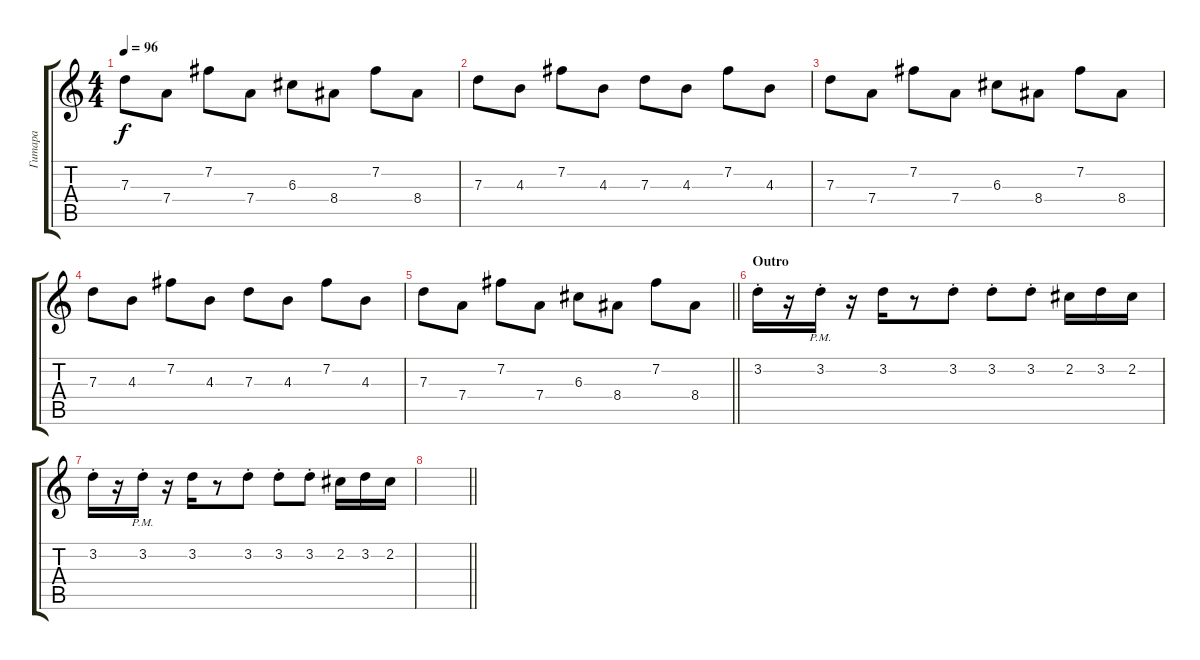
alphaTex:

\track ("Гитара" "Гитара") {instrument overdrivenguitar}
\staff {score tabs}
\tuning (E4 B3 G3 D3 A2 E2) {hide}
\ts (4 4)
\tempo 96
\clef g2
\ks c
7.3.8{dy f} 7.4.8 7.2.8 7.4.8 6.3.8 8.4.8 7.2.8 8.4.8 |
7.3.8{volume 14} 4.3.8 7.2.8 4.3.8 7.3.8 4.3.8 7.2.8 4.3.8 |
7.3.8 7.4.8 7.2.8 7.4.8 6.3.8 8.4.8 7.2.8 8.4.8 |
7.3.8{volume 14} 4.3.8 7.2.8 4.3.8 7.3.8 4.3.8 7.2.8 4.3.8 |
\barLineRight lightlight
7.3.8 7.4.8 7.2.8 7.4.8 6.3.8 8.4.8 7.2.8 8.4.8 |
\section ("" "Outro")
3.2{st}.16 r.16 3.2{pm st}.16 r.16 3.2.16 r.8 3.2{st}.8 3.2{st}.8 3.2{st}.8 2.2.16 3.2.16 2.2.16 |
3.2{st}.16 r.16 3.2{pm st}.16 r.16 3.2.16 r.8 3.2{st}.8 3.2{st}.8 3.2{st}.8 2.2.16 3.2.16 2.2.16 |
\barLineRight lightlight
